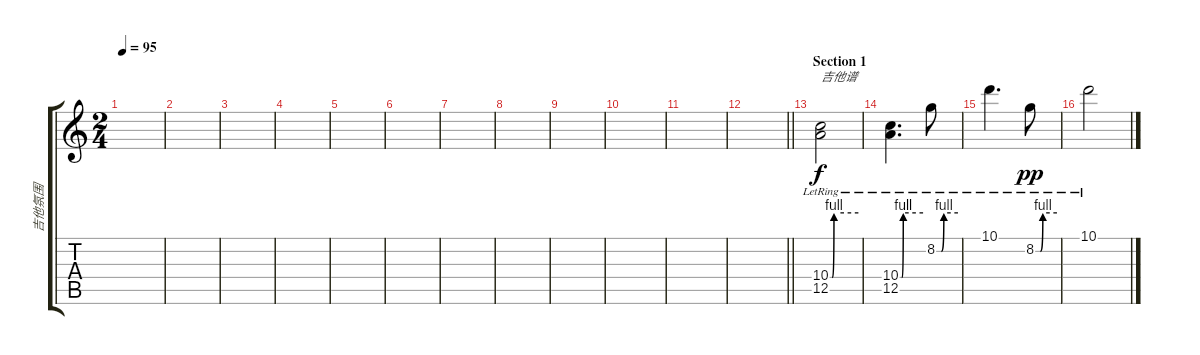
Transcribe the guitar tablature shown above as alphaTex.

\track ("吉他氛围" "吉他氛围") {instrument electricguitarjazz}
\staff {score tabs}
\tuning (E4 B3 G3 D3 A2 E2) {hide}
\ts (2 4)
\tempo 95
\clef g2
\ks c
|
|
|
|
|
|
|
|
|
|
|
\barLineRight lightlight
|
\section ("" "Section 1")
(10.4{be (custom 0 0 4 0 8 4 60 4) lr} 12.5).2{txt "吉他谱"} |
(10.4{be (custom 0 0 4 0 8 4 60 4) lr} 12.5).4{d} 8.2{be (custom 0 0 13 0 20 4 60 4) lr}.8{dy f} |
10.1{lr}.4{d} 8.2{be (custom 0 0 13 0 20 4 60 4) lr}.8{dy pp} |
10.1{lr}.2
